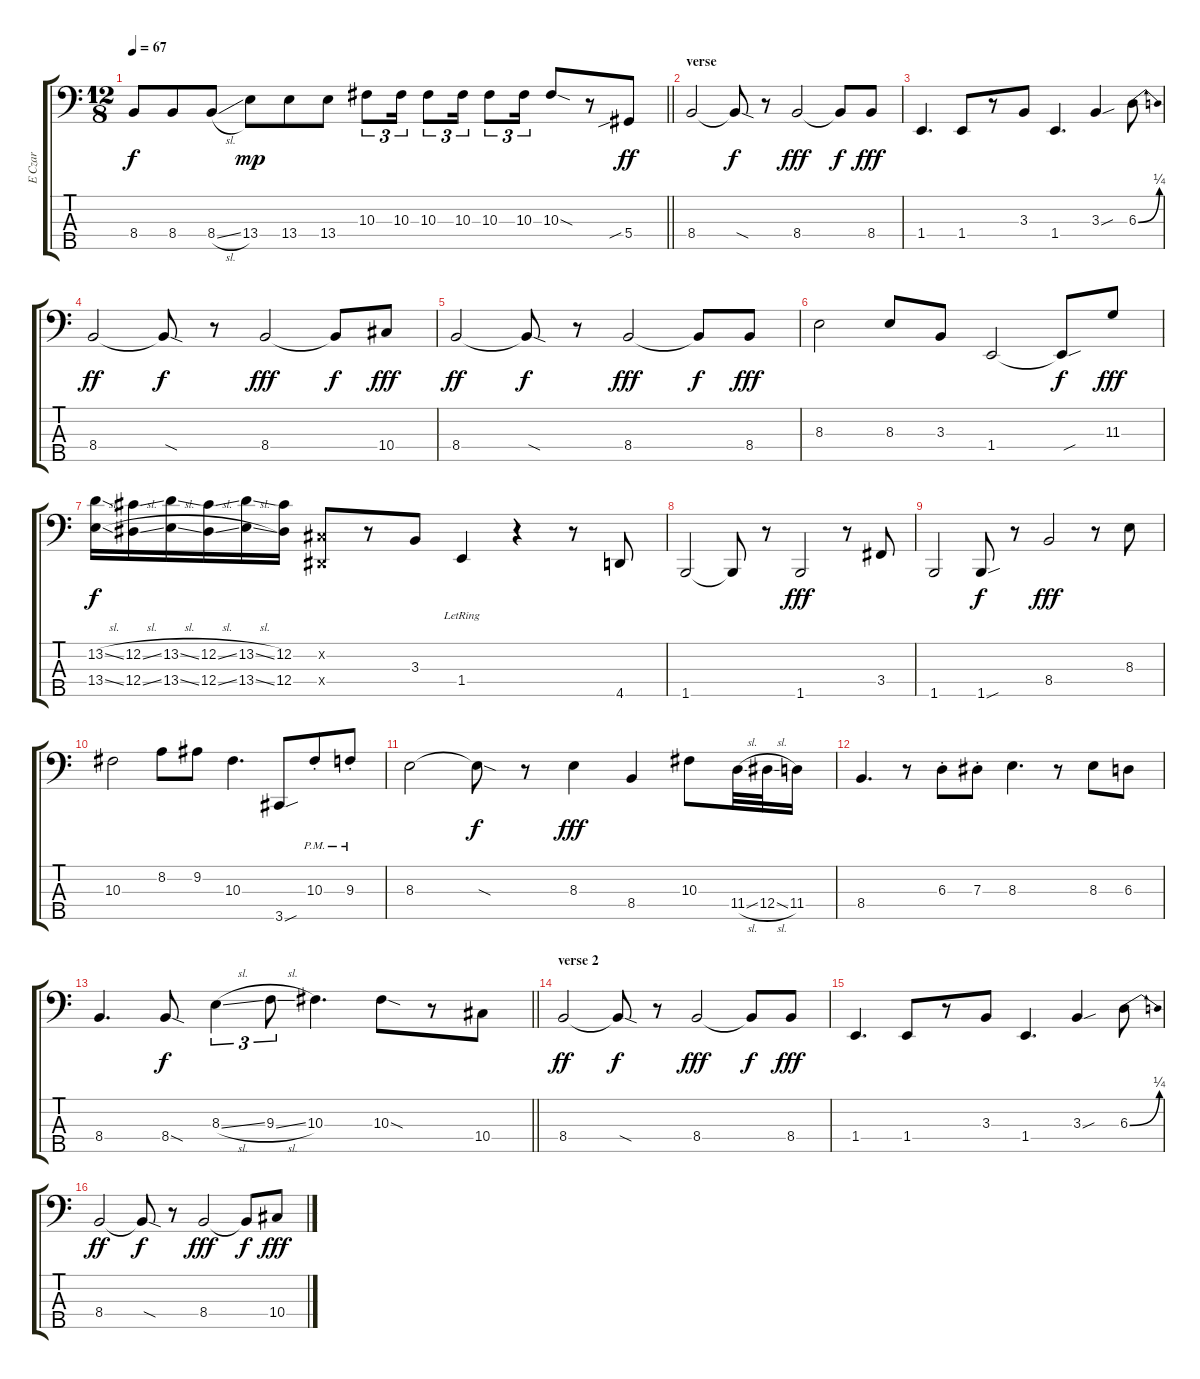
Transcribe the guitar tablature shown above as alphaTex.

\track ("E Czar" "E Czar") {instrument electricbassfinger}
\staff {score tabs}
\tuning (Gb2 Db2 Ab1 Eb1 Bb0) {hide}
\ts (12 8)
\tempo 67
\clef f4
\barLineRight lightlight
\ks c
8.4.8{dy f} 8.4.8 8.4{sl}.8 13.4.8{dy mp} 13.4.8 13.4.8 10.3.8{tu (3 2)} 10.3.16{tu (3 2)} 10.3.8{tu (3 2)} 10.3.16{tu (3 2)} 10.3.8{tu (3 2)} 10.3.16{tu (3 2)} 10.3{sod}.8 r.8 5.4{sib}.8{dy ff} |
\section ("" "verse")
8.4.2 8.4{sod t}.8{dy f} r.8 8.4.2{dy fff} 8.4{t}.8{dy f} 8.4.8{dy fff} |
1.4.4{d} 1.4.8 r.8 3.3.8 1.4.4{d} 3.3{sou}.4 6.3{be (bend 0 0 60 1)}.8 |
8.4.2{dy ff} 8.4{sod t}.8{dy f} r.8 8.4.2{dy fff} 8.4{t}.8{dy f} 10.4.8{dy fff} |
8.4.2{dy ff} 8.4{sod t}.8{dy f} r.8 8.4.2{dy fff} 8.4{t}.8{dy f} 8.4.8{dy fff} |
8.3.2 8.3.8 3.3.8 1.4.2 1.4{sou t}.8{dy f} 11.3.8{dy fff} |
(13.2{sl} 13.4{sl}).16{dy f} (12.2{sl} 12.4{sl}).16 (13.2{sl} 13.4{sl}).16 (12.2{sl} 12.4{sl}).16 (13.2{sl} 13.4{sl}).16 (12.2 12.4).16 (0.2{x} 0.4{x}).8 r.8 3.3.8 1.4{lr}.4 r.4 r.8 4.5.8 |
1.5.2 1.5{t}.8 r.8 1.5.2{dy fff} r.8 3.4.8 |
1.5.2 1.5{sou}.8{dy f} r.8 8.4.2{dy fff} r.8 8.3.8 |
10.3.2 8.2.8 9.2.8 10.3.4{d} 3.5{sou}.8 10.3{pm st}.8 9.3{pm st}.8 |
8.3.2 8.3{sod t}.8{dy f} r.8 8.3.4{dy fff} 8.4.4 10.3.8 11.4{sl}.32 12.4{sl}.32 11.4.16 |
8.4.4{d} r.8 6.3{st}.8 7.3{st}.8 8.3.4{d} r.8 8.3.8 6.3.8 |
\barLineRight lightlight
8.4.4{d} 8.4{sod}.8{dy f} 8.3{sl}.4{tu (3 2)} 9.3{sl}.8{tu (3 2)} 10.3.4{d} 10.3{sod}.8 r.8 10.4.8 |
\section ("" "verse 2")
8.4.2{dy ff} 8.4{sod t}.8{dy f} r.8 8.4.2{dy fff} 8.4{t}.8{dy f} 8.4.8{dy fff} |
1.4.4{d} 1.4.8 r.8 3.3.8 1.4.4{d} 3.3{sou}.4 6.3{be (bend 0 0 60 1)}.8 |
8.4.2{dy ff} 8.4{sod t}.8{dy f} r.8 8.4.2{dy fff} 8.4{t}.8{dy f} 10.4.8{dy fff}
